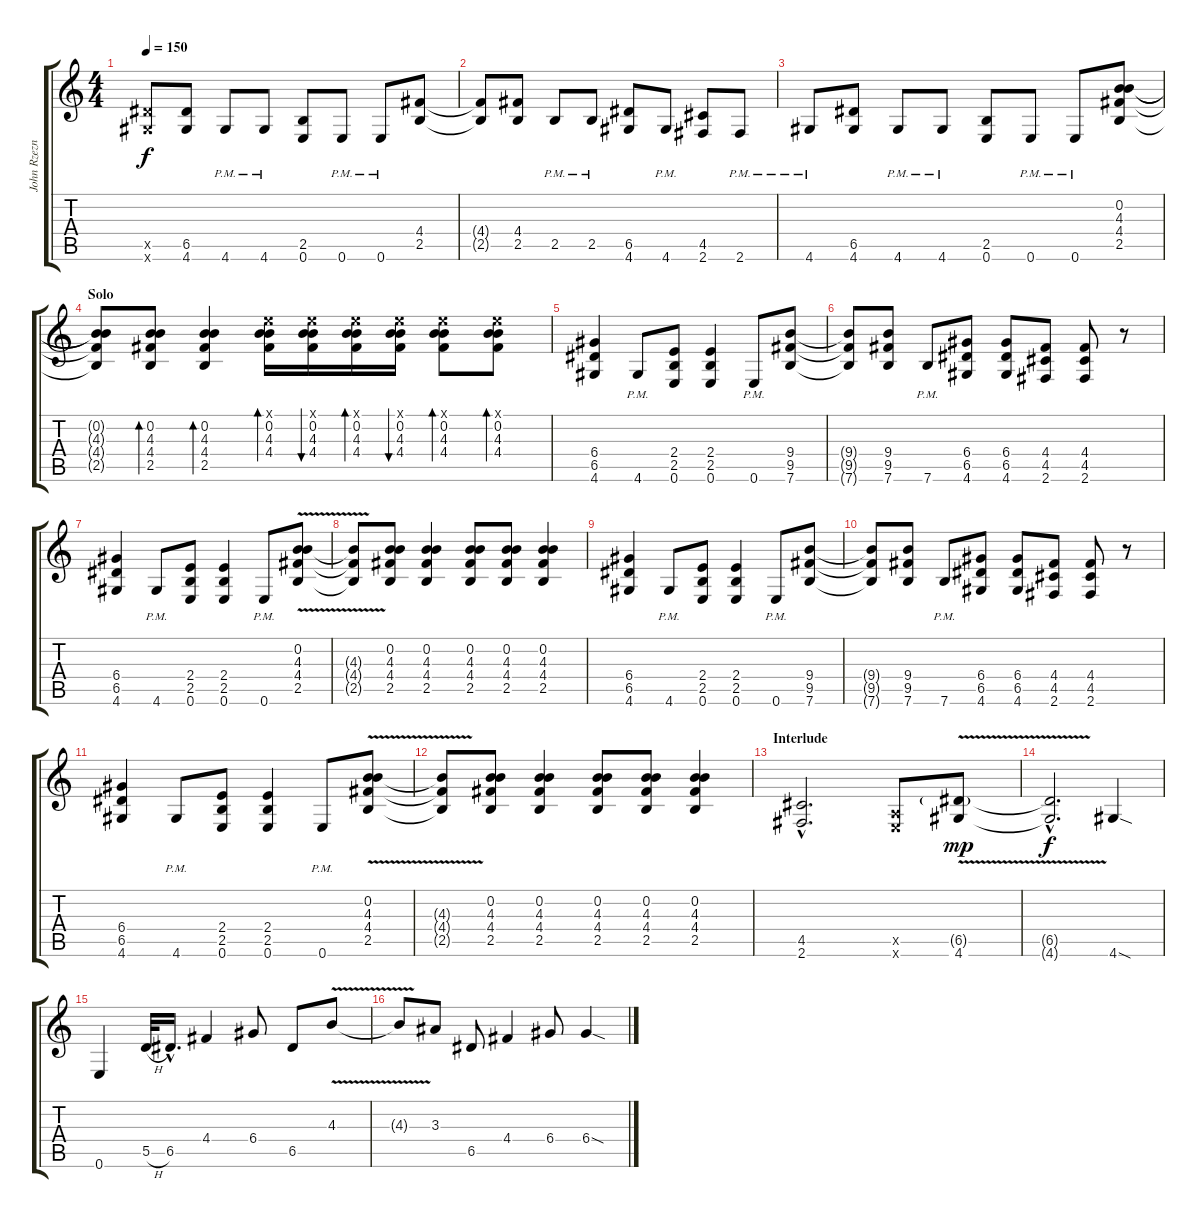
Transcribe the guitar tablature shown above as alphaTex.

\track ("John Rzeznik - Guitar 1" "John Rzezn") {instrument overdrivenguitar}
\staff {score tabs}
\tuning (E4 B3 G3 D3 A2 E2) {hide}
\ts (4 4)
\tempo 150
\clef g2
\ks c
(6.5{x} 4.6{x}).8{dy f} (6.5 4.6).8 4.6{pm}.8 4.6{pm}.8 (2.5 0.6).8 0.6{pm}.8 0.6{pm}.8 (4.4 2.5).8 |
(4.4{t} 2.5{t}).8 (4.4 2.5).8 2.5{pm}.8 2.5{pm}.8 (6.5 4.6).8 4.6{pm}.8 (4.5 2.6).8 2.6{pm}.8 |
4.6{pm}.8 (6.5 4.6).8 4.6{pm}.8 4.6{pm}.8 (2.5 0.6).8 0.6{pm}.8 0.6{pm}.8 (0.2 4.3 4.4 2.5).8 |
\section ("" "Solo")
(0.2{t} 4.3{t} 4.4{t} 2.5{t}).8 (0.2 4.3 4.4 2.5).8{bd 30} (0.2 4.3 4.4 2.5).4{bd 30} (0.1{x} 0.2 4.3 4.4).16{bd 30} (0.1{x} 0.2 4.3 4.4).16{bu 30} (0.1{x} 0.2 4.3 4.4).16{bd 30} (0.1{x} 0.2 4.3 4.4).16{bu 30} (0.1{x} 0.2 4.3 4.4).8{bd 30} (0.1{x} 0.2 4.3 4.4).8{bd 30} |
(6.4 6.5 4.6).4 4.6{pm}.8 (2.4 2.5 0.6).8 (2.4 2.5 0.6).4 0.6{pm}.8 (9.4 9.5 7.6).8 |
(9.4{t} 9.5{t} 7.6{t}).8 (9.4 9.5 7.6).8 7.6{pm}.8 (6.4 6.5 4.6).8 (6.4 6.5 4.6).8 (4.4 4.5 2.6).8 (4.4 4.5 2.6).8 r.8 |
(6.4 6.5 4.6).4 4.6{pm}.8 (2.4 2.5 0.6).8 (2.4 2.5 0.6).4 0.6{pm}.8 (0.2 4.3 4.4{v} 2.5{v}).8 |
(4.3{t} 4.4{t} 2.5{t}).8 (0.2 4.3 4.4 2.5).8 (0.2 4.3 4.4 2.5).4 (0.2 4.3 4.4 2.5).8 (0.2 4.3 4.4 2.5).8 (0.2 4.3 4.4 2.5).4 |
(6.4 6.5 4.6).4 4.6{pm}.8 (2.4 2.5 0.6).8 (2.4 2.5 0.6).4 0.6{pm}.8 (9.4 9.5 7.6).8 |
(9.4{t} 9.5{t} 7.6{t}).8 (9.4 9.5 7.6).8 7.6{pm}.8 (6.4 6.5 4.6).8 (6.4 6.5 4.6).8 (4.4 4.5 2.6).8 (4.4 4.5 2.6).8 r.8 |
(6.4 6.5 4.6).4 4.6{pm}.8 (2.4 2.5 0.6).8 (2.4 2.5 0.6).4 0.6{pm}.8 (0.2 4.3 4.4{v} 2.5{v}).8 |
(4.3{t} 4.4{t} 2.5{t}).8 (0.2 4.3 4.4 2.5).8 (0.2 4.3 4.4 2.5).4 (0.2 4.3 4.4 2.5).8 (0.2 4.3 4.4 2.5).8 (0.2 4.3 4.4 2.5).4 |
\section ("" "Interlude")
(4.5{hac} 2.6{hac}).2{d} (0.5{x} 0.6{x}).8 (6.5{v g} 4.6{v}).8{dy mp} |
(6.5{hac t} 4.6{hac t}).2{d dy f} 4.6{sod}.4 |
0.6.4 5.5{h}.32 6.5{hac}.16{d} 4.4.4 6.4.8 6.5.8 4.3{v}.8 |
4.3{t}.8 3.3.8 6.5.8 4.4.4 6.4.8 6.4{sod}.4
